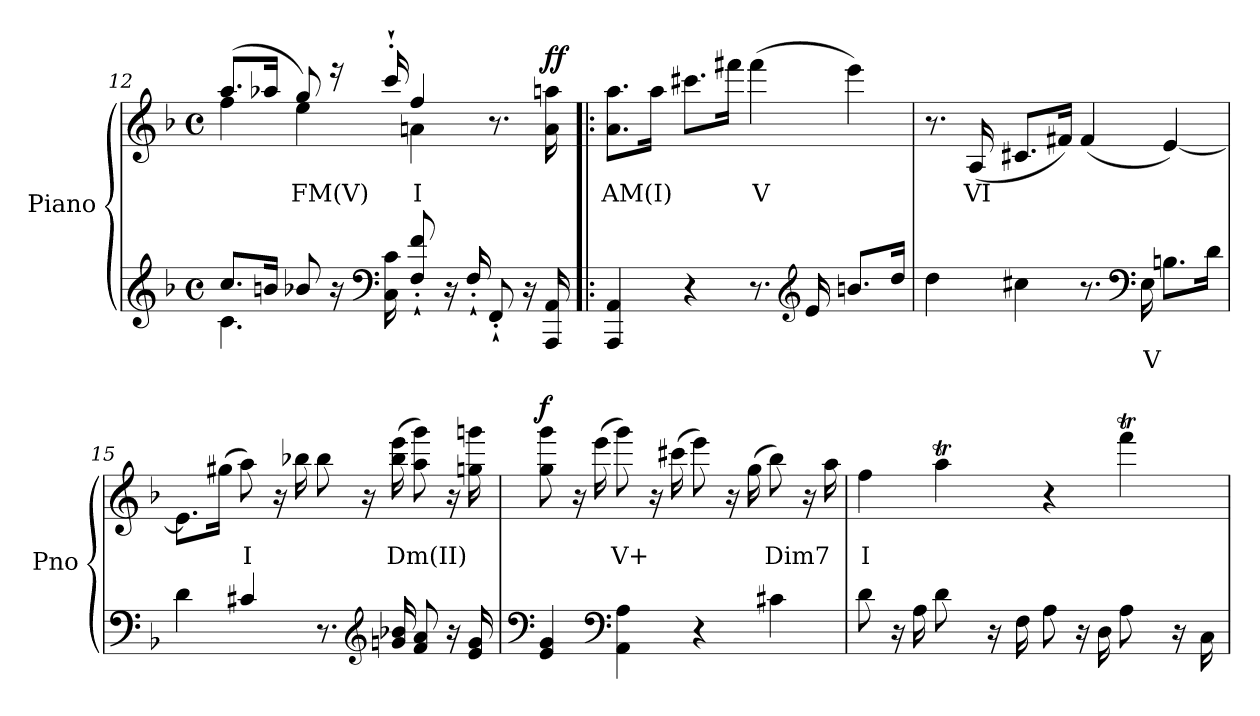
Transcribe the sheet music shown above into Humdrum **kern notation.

**kern	**text	**kern	**text	**dynam
*part1	*part1	*part1	*part1	*part1
*staff2	*staff2	*staff1	*staff1	*staff1/2
*I"Piano	*	*	*	*
*I'Pno	*	*	*	*
!!LO:LB:g=z
*clefG2	*	*clefG2	*	*
*k[b-]	*	*k[b-]	*	*
*M4/4	*	*M4/4	*	*
*met(c)	*	*met(c)	*	*
=12	=12	=12	=12	=12
*^	*	*^	*	*
*	*	*	*	*^	*	*
4.c\	8.cc/L	.	4ryy	4ff\	(>8.aa/L	.	.
.	16bn/Jk	.	.	.	16aa-X/Jk	.	.
!	!	!	!	!	!	!LO:LY:b	!
.	8b-X/	.	8ryy	4ee\	8gg/)	FM(V)	.
16r	8ryy	.	16r	.	16ryy	.	.
*clefF4	*	*	*	*	*	*	*
16C\ 16c\	.	.	16ryy	.	16ccc'`/	.	.
!	!	!	!	!	!	!LO:LY:b	!
8ryy	8F/'` 8f/'`	.	4ff/	4an\	2ryy	I	.
16r	16ryy	.	.	.	.	.	.
16ryy	16F'`/	.	.	.	.	.	.
8ryy	8FF'`/	.	8.r	4ryy	.	.	.
16r	8ryy	.	.	.	.	.	.
!	!	!	!	!	!	!	!LO:DY:b=2
16AAA/ 16AA/	.	.	16a\ 16aan\	.	.	.	ff
*v	*v	*	*	*	*	*	*
*	*	*v	*v	*v	*	*
!!LO:LB:g=z
=13!|:	=13!|:	=13!|:	=13!|:	=13!|:
!	!	!	!LO:LY:b	!
4AAA/ 4AA/	.	8.a\ 8.aa\L	AM(I)	.
.	.	16aa\Jk	.	.
4r	.	8.ccc#X\L	.	.
.	.	16fff#X\Jk	.	.
!	!	!	!LO:LY:b	!
8.r	.	(>4fff#\	V	.
*clefG2	*	*	*	*
16e/	.	.	.	.
8.bn/L	.	4eee\)	.	.
16dd/Jk	.	.	.	.
=14	=14	=14	=14	=14
*	*	*^	*	*
4dd\	.	8.r	2.ryy	.	.
!	!	!	!	!LO:LY:b	!
.	.	(<16A/	.	VI	.
4cc#X\	.	8.c#X/L	.	.	.
.	.	16f#X/Jk)	.	.	.
8.r	.	(<4f#/	.	.	.
*clefF4	*	*	*	*	*
!	!LO:LY:b	!	!	!	!
16E\	V	.	.	.	.
8.Bn\L	.	4ryy	[4e/)	.	.
16d\Jk	.	.	.	.	.
=15	=15	=15	=15	=15	=15
*^	*	*	*	*	*
4d\	8.ryy	.	4ryy	8.e\L]	.	.
*v	*v	*	*	*	*	*
.	.	.	(>16gg#X\Jk	.	.
!	!	!	!	!LO:LY:b	!
4c#X/	.	8ryy	8aa\)	I	.
.	.	16r	16ryy	.	.
.	.	16ryy	16bb-X\	.	.
8.r	.	8ryy	8bb-\	.	.
.	.	16r	16ryy	.	.
*clefG2	*	*	*	*	*
*^	*	*	*	*	*
!	!	!	!	!	!LO:LY:b	!
16ryy	16gn/ 16b-X/	.	16ryy	(>16bb-\ 16eee\	Dm(II)	.
8ryy	8f/ 8a/	.	8ryy	8aa\ 8ggg\)	.	.
16r	16ryy	.	16r	16ryy	.	.
16ryy	16e/ 16g/	.	16ryy	16ggn\ 16gggn\	.	.
!!LO:LB:g=z	!!
=16	=16	=16	=16	=16	=16	=16
!	!	!	!	!	!	!LO:DY:b
*v	*v	*	*	*	*	*
4e/ 4g/	.	8ryy	8gg\ 8ggg\	.	f
.	.	16r	16ryy	.	.
.	.	16ryy	(>16eee\	.	.
*clefF4	*	*	*	*	*
!	!	!	!	!LO:LY:b	!
4AA\ 4A\	.	8ryy	8ggg\)	V+	.
.	.	16r	16ryy	.	.
.	.	16ryy	(>16ccc#X\	.	.
4r	.	8ryy	8eee\)	.	.
.	.	16r	16ryy	.	.
.	.	16ryy	(>16gg\	.	.
!	!	!	!	!LO:LY:b	!
4c#X\	.	8ryy	8bb-\)	Dim7	.
.	.	16r	16ryy	.	.
.	.	16ryy	16aa\	.	.
=17	=17	=17	=17	=17	=17
*^	*	*	*	*	*
!	!	!	!	!	!LO:LY:b	!
8ryy	8d\	.	4ff\	4ryy	I	.
16r	16ryy	.	.	.	.	.
16ryy	16A\	.	.	.	.	.
*	*	*	*	*Xtuplet	*	*
8ryy	8d\	.	4aat\	20ryy	.	.
.	.	.	.	20bb-yy	.	.
.	.	.	.	20aayy	.	.
16r	16ryy	.	.	.	.	.
.	.	.	.	20ggyy	.	.
16ryy	16F\	.	.	.	.	.
.	.	.	.	20aayy	.	.
8ryy	8A\	.	4r	4ryy	.	.
16r	16ryy	.	.	.	.	.
16ryy	16D\	.	.	.	.	.
8ryy	8A\	.	4fffT\	20ryy	.	.
.	.	.	.	20gggyy	.	.
.	.	.	.	20fffyy	.	.
16r	16ryy	.	.	.	.	.
.	.	.	.	20eeeyy	.	.
16ryy	16C\	.	.	.	.	.
.	.	.	.	20fffyy	.	.
*v	*v	*	*	*	*	*
*	*	*v	*v	*	*
=	=	=	=	=
*-	*-	*-	*-	*-
